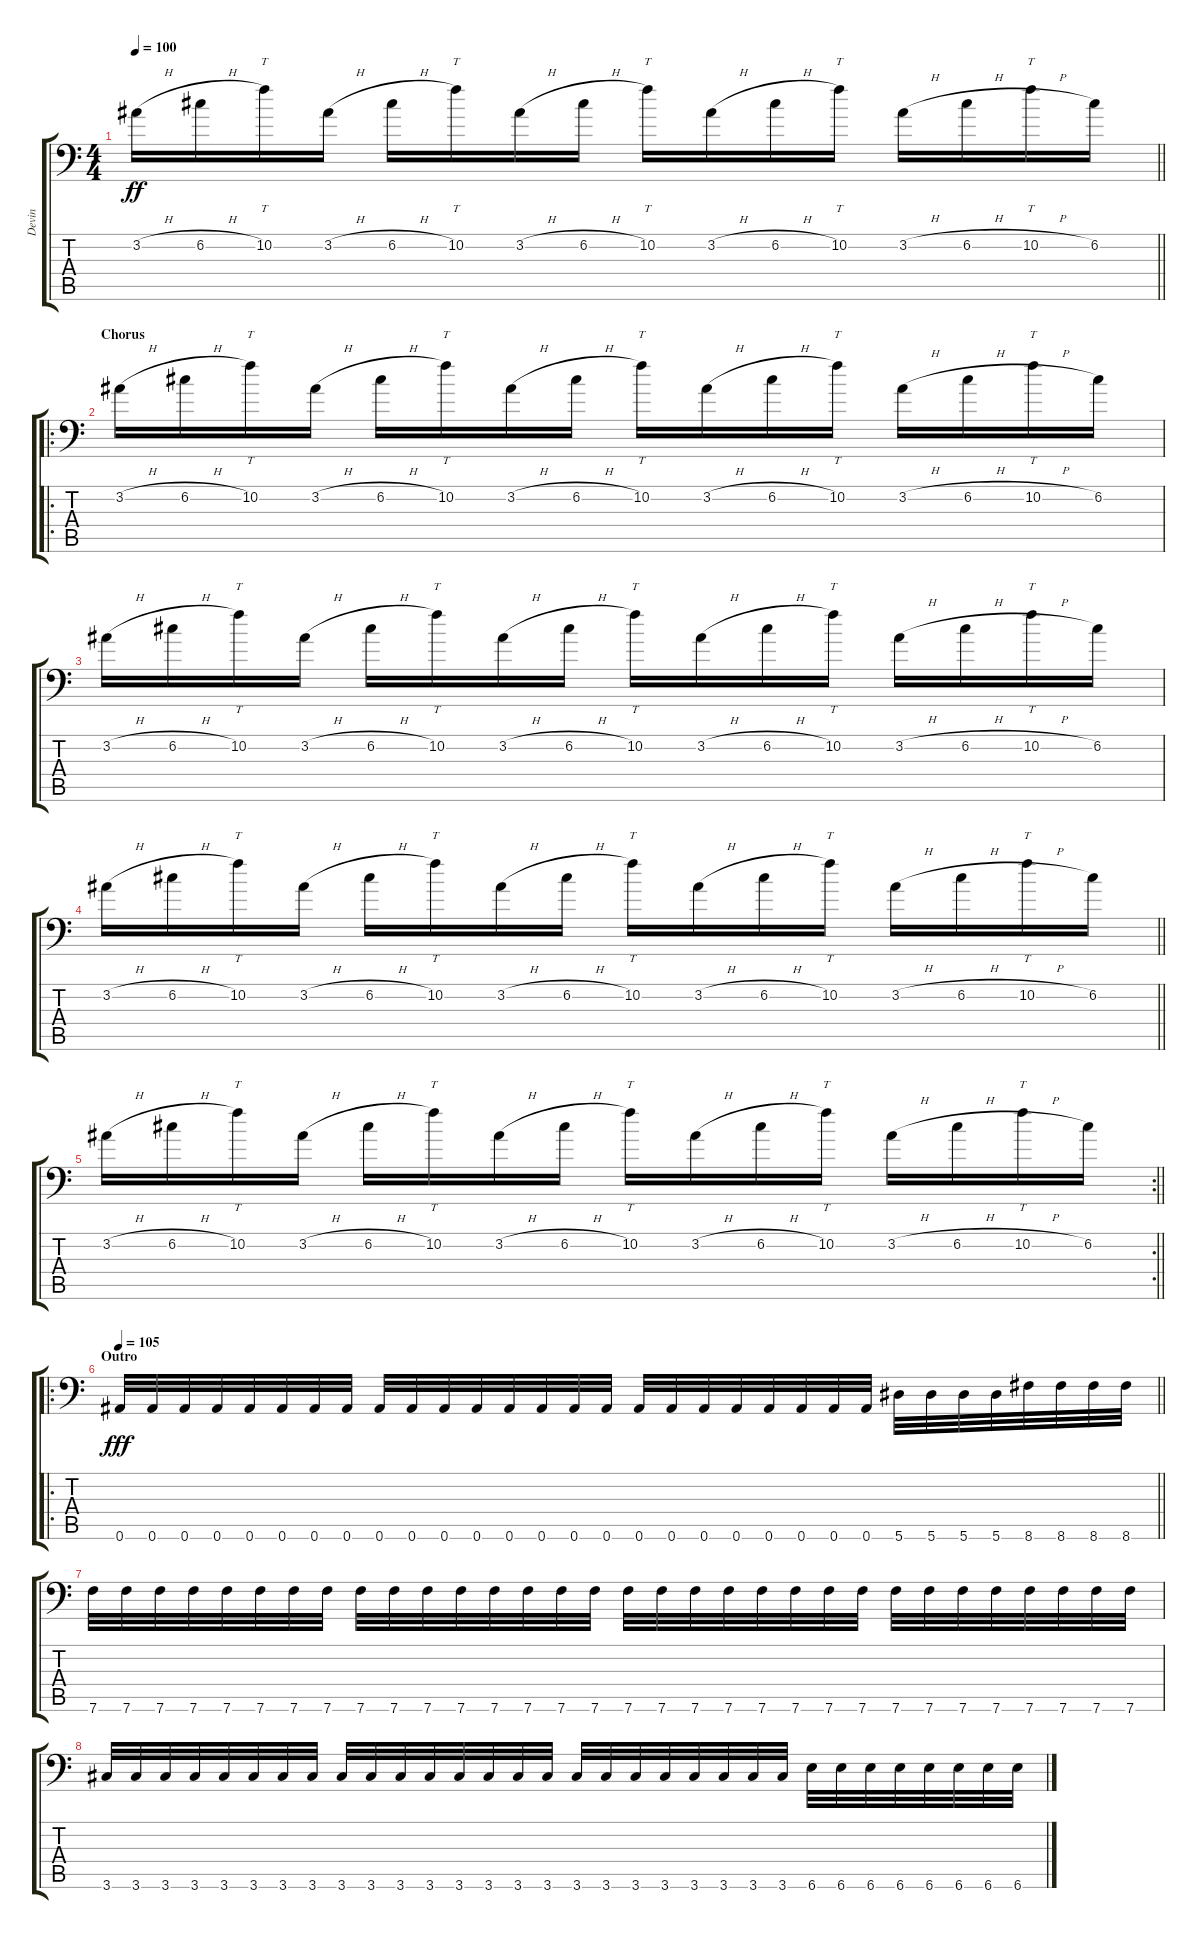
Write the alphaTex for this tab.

\track ("Devin" "Devin") {instrument distortionguitar}
\staff {score tabs}
\tuning (C4 G3 Eb3 Bb2 F2 Bb1) {hide}
\ts (4 4)
\section ("" "")
\tempo 100
\clef f4
\barLineRight lightlight
\ks c
3.2{h}.16{dy ff} 6.2{h}.16 10.2.16{tt} 3.2{h}.16 6.2{h}.16 10.2.16{tt} 3.2{h}.16 6.2{h}.16 10.2.16{tt} 3.2{h}.16 6.2{h}.16 10.2.16{tt} 3.2{h}.16 6.2{h}.16 10.2{h}.16{tt} 6.2.16 |
\ro
\section ("" "Chorus")
3.2{h}.16 6.2{h}.16 10.2.16{tt} 3.2{h}.16 6.2{h}.16 10.2.16{tt} 3.2{h}.16 6.2{h}.16 10.2.16{tt} 3.2{h}.16 6.2{h}.16 10.2.16{tt} 3.2{h}.16 6.2{h}.16 10.2{h}.16{tt} 6.2.16 |
3.2{h}.16 6.2{h}.16 10.2.16{tt} 3.2{h}.16 6.2{h}.16 10.2.16{tt} 3.2{h}.16 6.2{h}.16 10.2.16{tt} 3.2{h}.16 6.2{h}.16 10.2.16{tt} 3.2{h}.16 6.2{h}.16 10.2{h}.16{tt} 6.2.16 |
\barLineRight lightlight
3.2{h}.16 6.2{h}.16 10.2.16{tt} 3.2{h}.16 6.2{h}.16 10.2.16{tt} 3.2{h}.16 6.2{h}.16 10.2.16{tt} 3.2{h}.16 6.2{h}.16 10.2.16{tt} 3.2{h}.16 6.2{h}.16 10.2{h}.16{tt} 6.2.16 |
\rc 2
\barLineRight lightlight
3.2{h}.16 6.2{h}.16 10.2.16{tt} 3.2{h}.16 6.2{h}.16 10.2.16{tt} 3.2{h}.16 6.2{h}.16 10.2.16{tt} 3.2{h}.16 6.2{h}.16 10.2.16{tt} 3.2{h}.16 6.2{h}.16 10.2{h}.16{tt} 6.2.16 |
\ro
\section ("" "Outro")
\tempo 98
\tempo 105
\barLineRight lightlight
0.6.32{dy fff} 0.6.32 0.6.32 0.6.32 0.6.32 0.6.32 0.6.32 0.6.32 0.6.32 0.6.32 0.6.32 0.6.32 0.6.32 0.6.32 0.6.32 0.6.32 0.6.32 0.6.32 0.6.32 0.6.32 0.6.32 0.6.32 0.6.32 0.6.32 5.6.32 5.6.32 5.6.32 5.6.32 8.6.32 8.6.32 8.6.32 8.6.32 |
7.6.32 7.6.32 7.6.32 7.6.32 7.6.32 7.6.32 7.6.32 7.6.32 7.6.32 7.6.32 7.6.32 7.6.32 7.6.32 7.6.32 7.6.32 7.6.32 7.6.32 7.6.32 7.6.32 7.6.32 7.6.32 7.6.32 7.6.32 7.6.32 7.6.32 7.6.32 7.6.32 7.6.32 7.6.32 7.6.32 7.6.32 7.6.32 |
3.6.32 3.6.32 3.6.32 3.6.32 3.6.32 3.6.32 3.6.32 3.6.32 3.6.32 3.6.32 3.6.32 3.6.32 3.6.32 3.6.32 3.6.32 3.6.32 3.6.32 3.6.32 3.6.32 3.6.32 3.6.32 3.6.32 3.6.32 3.6.32 6.6.32 6.6.32 6.6.32 6.6.32 6.6.32 6.6.32 6.6.32 6.6.32
